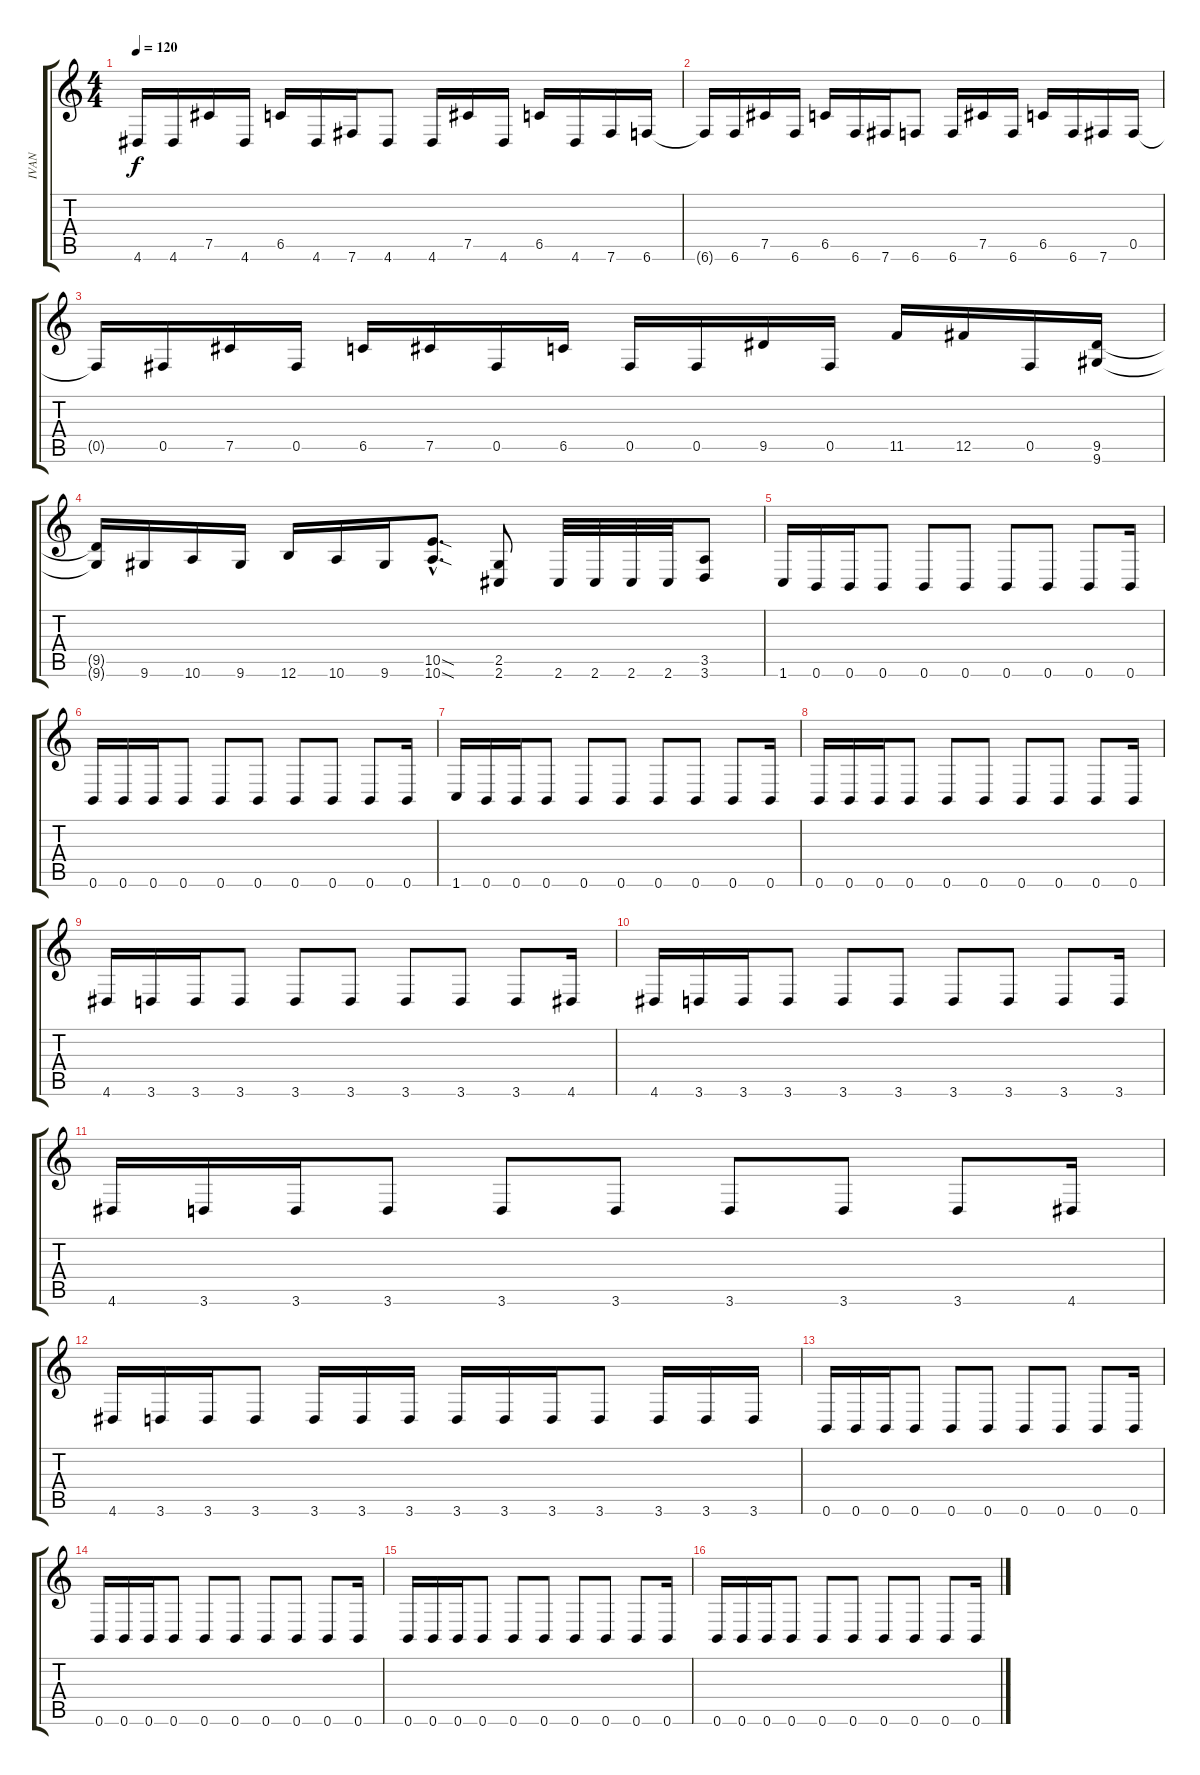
\track ("IVAN" "IVAN") {instrument distortionguitar}
\staff {score tabs}
\tuning (Db4 Ab3 E3 B2 Gb2 B1) {hide}
\ts (4 4)
\tempo 120
\clef g2
\ks c
4.6{t}.16{dy f} 4.6.16 7.5.16 4.6.16 6.5.16 4.6.16 7.6.16 4.6.8 4.6.16 7.5.16 4.6.16 6.5.16 4.6.16 7.6.16 6.6.16 |
6.6{t}.16 6.6.16 7.5.16 6.6.16 6.5.16 6.6.16 7.6.16 6.6.8 6.6.16 7.5.16 6.6.16 6.5.16 6.6.16 7.6.16 0.5.16 |
0.5{t}.16 0.5.16 7.5.16 0.5.16 6.5.16 7.5.16 0.5.16 6.5.16 0.5.16 0.5.16 9.5.16 0.5.16 11.5.16 12.5.16 0.5.16 (9.5 9.6).16 |
(9.5{t} 9.6{t}).16 9.6.16 10.6.16 9.6.16 12.6.16 10.6.16 9.6.16 (10.5{sod hac} 10.6{sod hac}).8{d} (2.5 2.6).8 2.6.32 2.6.32 2.6.32 2.6.32 (3.5 3.6).8 |
1.6.16 0.6.16 0.6.16 0.6.8 0.6.8 0.6.8 0.6.8 0.6.8 0.6.8 0.6.16 |
0.6.16 0.6.16 0.6.16 0.6.8 0.6.8 0.6.8 0.6.8 0.6.8 0.6.8 0.6.16 |
1.6.16 0.6.16 0.6.16 0.6.8 0.6.8 0.6.8 0.6.8 0.6.8 0.6.8 0.6.16 |
0.6.16 0.6.16 0.6.16 0.6.8 0.6.8 0.6.8 0.6.8 0.6.8 0.6.8 0.6.16 |
4.6.16 3.6.16 3.6.16 3.6.8 3.6.8 3.6.8 3.6.8 3.6.8 3.6.8 4.6.16 |
4.6.16 3.6.16 3.6.16 3.6.8 3.6.8 3.6.8 3.6.8 3.6.8 3.6.8 3.6.16 |
4.6.16 3.6.16 3.6.16 3.6.8 3.6.8 3.6.8 3.6.8 3.6.8 3.6.8 4.6.16 |
4.6.16 3.6.16 3.6.16 3.6.8 3.6.16 3.6.16 3.6.16 3.6.16 3.6.16 3.6.16 3.6.8 3.6.16 3.6.16 3.6.16 |
0.6.16 0.6.16 0.6.16 0.6.8 0.6.8 0.6.8 0.6.8 0.6.8 0.6.8 0.6.16 |
0.6.16 0.6.16 0.6.16 0.6.8 0.6.8 0.6.8 0.6.8 0.6.8 0.6.8 0.6.16 |
0.6.16 0.6.16 0.6.16 0.6.8 0.6.8 0.6.8 0.6.8 0.6.8 0.6.8 0.6.16 |
0.6.16 0.6.16 0.6.16 0.6.8 0.6.8 0.6.8 0.6.8 0.6.8 0.6.8 0.6.16
